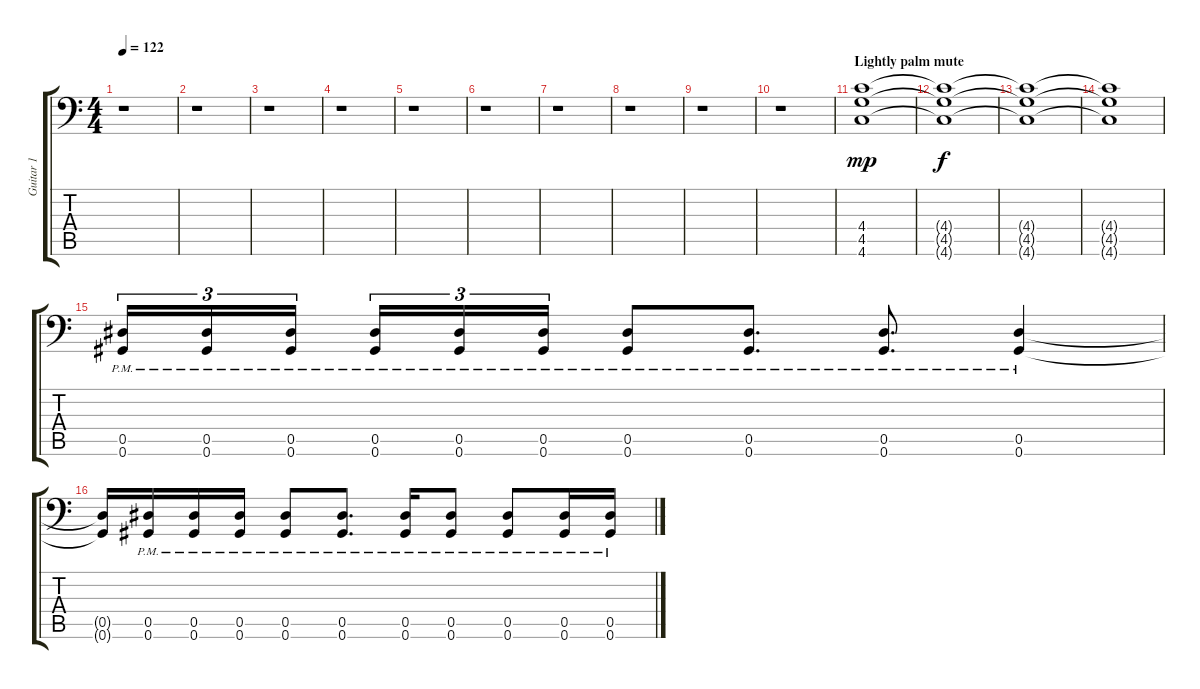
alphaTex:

\track ("Guitar 1" "Guitar 1") {instrument distortionguitar}
\staff {score tabs}
\tuning (Bb3 F3 Db3 Ab2 Eb2 Ab1) {hide}
\ts (4 4)
\tempo 122
\clef f4
\ks c
r.1{dy f} |
r.1 |
r.1 |
r.1 |
r.1 |
r.1 |
r.1 |
r.1 |
r.1 |
r.1 |
\section ("" "Lightly palm mute")
(4.4 4.5 4.6).1{dy mp} |
(4.4{t} 4.5{t} 4.6{t}).1{dy f} |
(4.4{t} 4.5{t} 4.6{t}).1 |
(4.4{t} 4.5{t} 4.6{t}).1 |
(0.5{pm} 0.6{pm}).16{tu (3 2)} (0.5{pm} 0.6{pm}).16{tu (3 2)} (0.5{pm} 0.6{pm}).16{tu (3 2)} (0.5{pm} 0.6{pm}).16{tu (3 2)} (0.5{pm} 0.6{pm}).16{tu (3 2)} (0.5{pm} 0.6{pm}).16{tu (3 2)} (0.5{pm} 0.6{pm}).8 (0.5{pm} 0.6{pm}).8{d} (0.5{pm} 0.6{pm}).8{d} (0.5{pm} 0.6{pm}).4 |
(0.5{t} 0.6{t}).16 (0.5{pm} 0.6{pm}).16 (0.5{pm} 0.6{pm}).16 (0.5{pm} 0.6{pm}).16 (0.5{pm} 0.6{pm}).8 (0.5{pm} 0.6{pm}).8{d} (0.5{pm} 0.6{pm}).16 (0.5{pm} 0.6{pm}).8 (0.5{pm} 0.6{pm}).8 (0.5{pm} 0.6{pm}).16 (0.5{pm} 0.6{pm}).16
